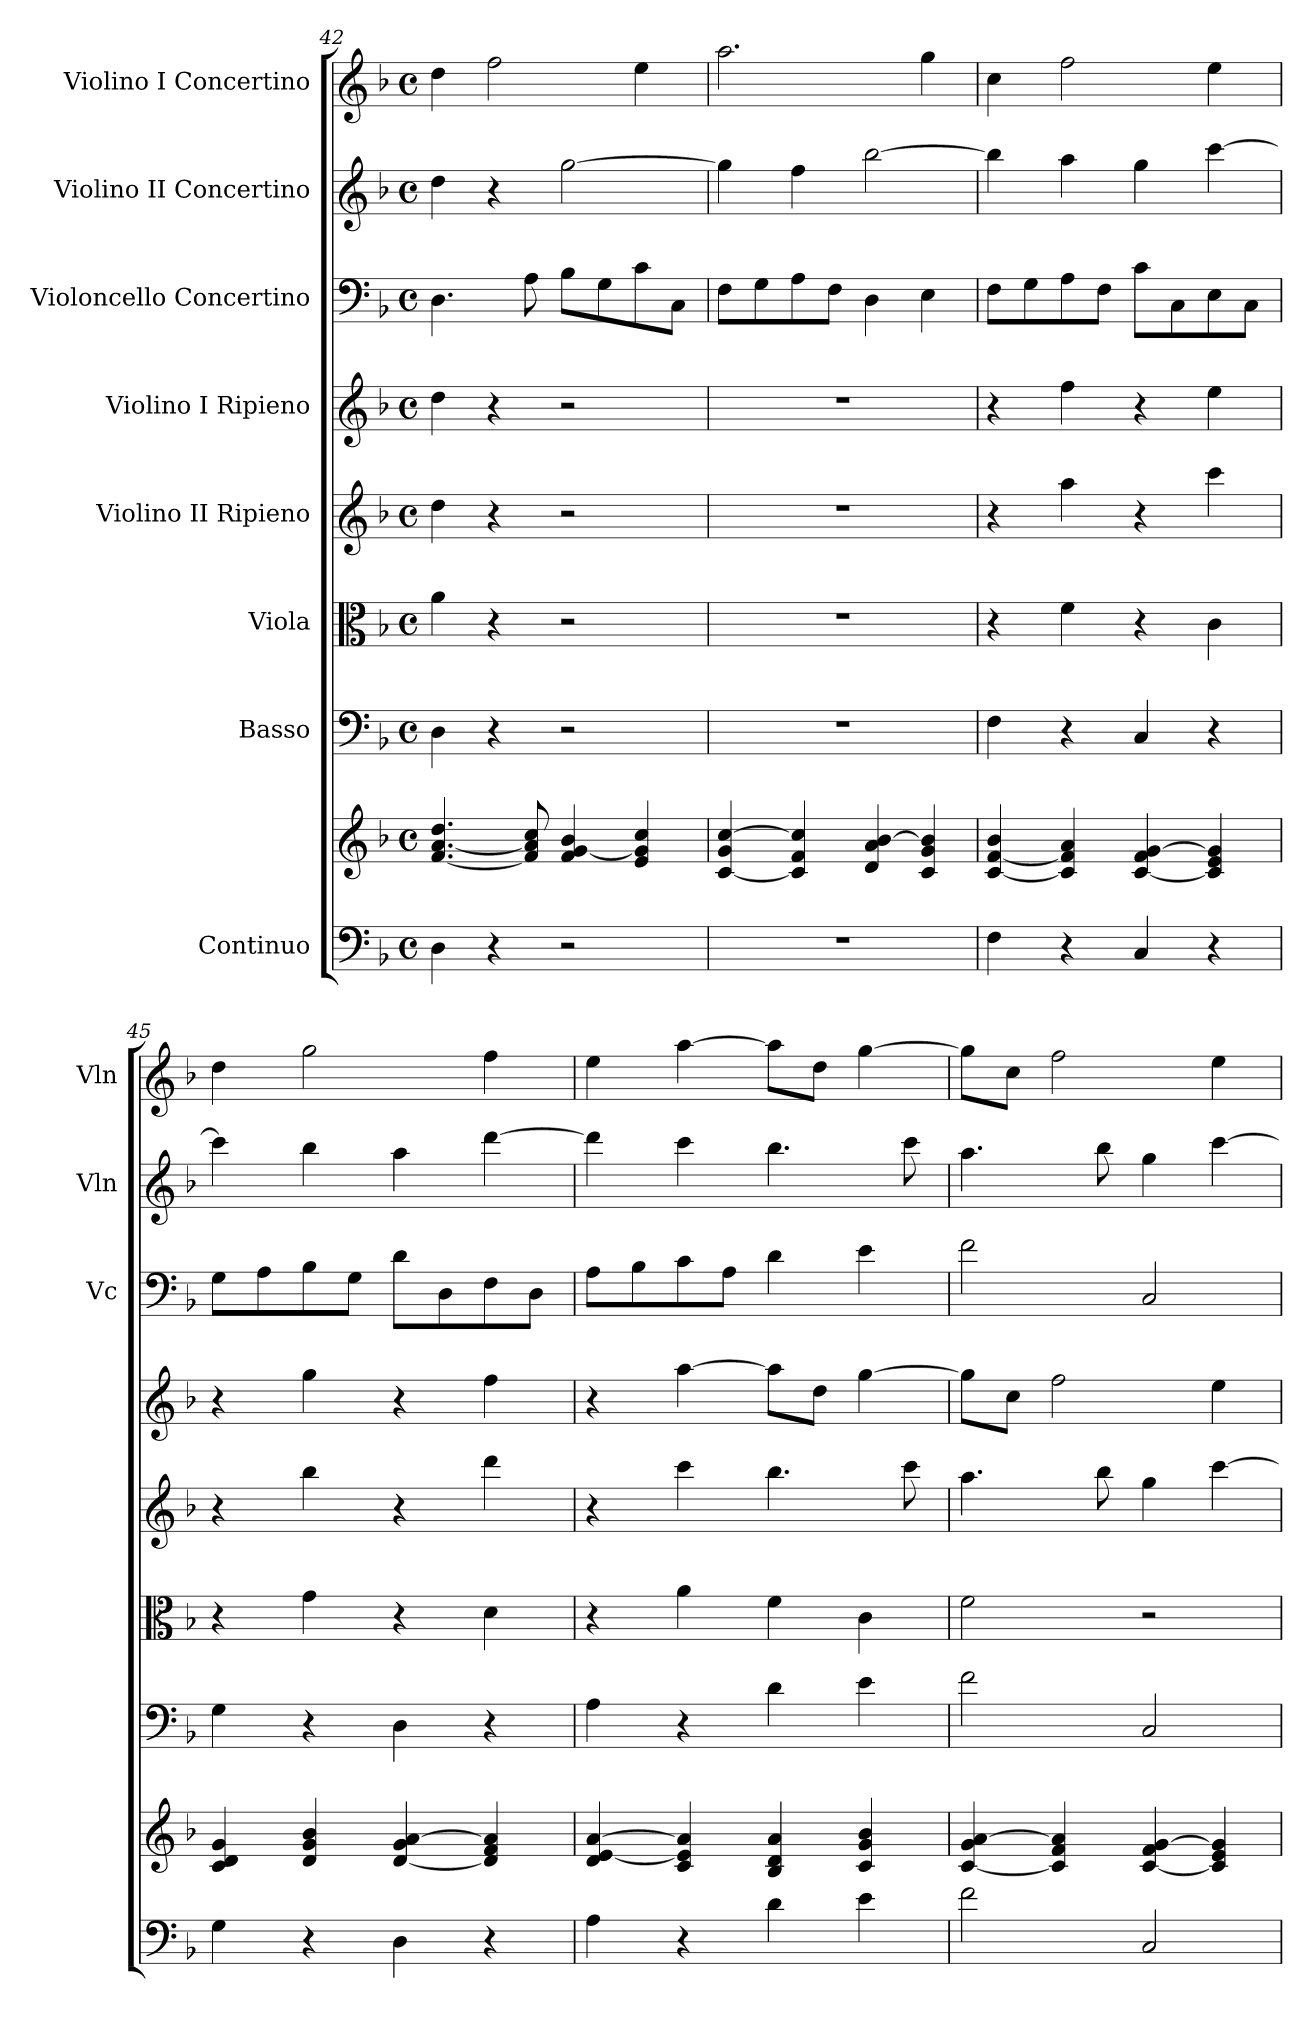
**kern	**kern	**kern	**kern	**kern	**kern	**kern	**kern	**kern
*part8	*part8	*part7	*part6	*part5	*part4	*part3	*part2	*part1
*staff9	*staff8	*staff7	*staff6	*staff5	*staff4	*staff3	*staff2	*staff1
*I"Continuo	*	*I"Basso	*I"Viola	*I"Violino II Ripieno	*I"Violino I Ripieno	*I"Violoncello Concertino	*I"Violino II Concertino	*I"Violino I Concertino
*	*	*	*	*	*	*I'Vc	*I'Vln	*I'Vln
*clefF4	*clefG2	*clefF4	*clefC3	*clefG2	*clefG2	*clefF4	*clefG2	*clefG2
*k[b-]	*k[b-]	*k[b-]	*k[b-]	*k[b-]	*k[b-]	*k[b-]	*k[b-]	*k[b-]
*M4/4	*M4/4	*M4/4	*M4/4	*M4/4	*M4/4	*M4/4	*M4/4	*M4/4
*met(c)	*met(c)	*met(c)	*met(c)	*met(c)	*met(c)	*met(c)	*met(c)	*met(c)
=42	=42	=42	=42	=42	=42	=42	=42	=42
4D\	[4.f/ [4.a/ 4.dd/	4D\	4a\	4dd\	4dd\	4.D\	4dd\	4dd\
4r	.	4r	4r	4r	4r	.	4r	2ff\
.	8f/] 8a/] 8cc/	.	.	.	.	8A\	.	.
2r	4f/ [4g/ 4b-/	2r	2r	2r	2r	8B-\L	[2gg\	.
.	.	.	.	.	.	8G\	.	.
.	4e/ 4g/] 4cc/	.	.	.	.	8c\	.	4ee\
.	.	.	.	.	.	8C\J	.	.
=43	=43	=43	=43	=43	=43	=43	=43	=43
1r	[4c/ 4g/ [4cc/	1r	1r	1r	1r	8F\L	4gg\]	2.aa\
.	.	.	.	.	.	8G\	.	.
.	4c/] 4f/ 4cc/]	.	.	.	.	8A\	4ff\	.
.	.	.	.	.	.	8F\J	.	.
.	4d/ 4a/ [4b-/	.	.	.	.	4D\	[2bb-\	.
.	4c/ 4g/ 4b-/]	.	.	.	.	4E\	.	4gg\
=44	=44	=44	=44	=44	=44	=44	=44	=44
4F\	[4c/ [4f/ 4b-/	4F\	4r	4r	4r	8F\L	4bb-\]	4cc\
.	.	.	.	.	.	8G\	.	.
4r	4c/] 4f/] 4a/	4r	4f\	4aa\	4ff\	8A\	4aa\	2ff\
.	.	.	.	.	.	8F\J	.	.
4C/	[4c/ 4f/ [4g/	4C/	4r	4r	4r	8c\L	4gg\	.
.	.	.	.	.	.	8C\	.	.
4r	4c/] 4e/ 4g/]	4r	4c\	4ccc\	4ee\	8E\	[4ccc\	4ee\
.	.	.	.	.	.	8C\J	.	.
=45	=45	=45	=45	=45	=45	=45	=45	=45
4G\	4c/ 4d/ 4g/	4G\	4r	4r	4r	8G\L	4ccc\]	4dd\
.	.	.	.	.	.	8A\	.	.
4r	4d/ 4g/ 4b-/	4r	4g\	4bb-\	4gg\	8B-\	4bb-\	2gg\
.	.	.	.	.	.	8G\J	.	.
4D\	[4d/ 4g/ [4a/	4D\	4r	4r	4r	8d\L	4aa\	.
.	.	.	.	.	.	8D\	.	.
4r	4d/] 4f/ 4a/]	4r	4d\	4ddd\	4ff\	8F\	[4ddd\	4ff\
.	.	.	.	.	.	8D\J	.	.
=46	=46	=46	=46	=46	=46	=46	=46	=46
4A\	4d/ [4e/ [4a/	4A\	4r	4r	4r	8A\L	4ddd\]	4ee\
.	.	.	.	.	.	8B-\	.	.
4r	4c/ 4e/] 4a/]	4r	4a\	4ccc\	[4aa\	8c\	4ccc\	[4aa\
.	.	.	.	.	.	8A\J	.	.
4d\	4B-/ 4d/ 4a/	4d\	4f\	4.bb-\	8aa\L]	4d\	4.bb-\	8aa\L]
.	.	.	.	.	8dd\J	.	.	8dd\J
4e\	4c/ 4g/ 4b-/	4e\	4c\	.	[4gg\	4e\	.	[4gg\
.	.	.	.	8ccc\	.	.	8ccc\	.
=47	=47	=47	=47	=47	=47	=47	=47	=47
2f\	[4c/ 4g/ [4a/	2f\	2f\	4.aa\	8gg\L]	2f\	4.aa\	8gg\L]
.	.	.	.	.	8cc\J	.	.	8cc\J
.	4c/] 4f/ 4a/]	.	.	.	2ff\	.	.	2ff\
.	.	.	.	8bb-\	.	.	8bb-\	.
2C/	[4c/ 4f/ [4g/	2C/	2r	4gg\	.	2C/	4gg\	.
.	4c/] 4e/ 4g/]	.	.	[4ccc\	4ee\	.	[4ccc\	4ee\
=	=	=	=	=	=	=	=	=
*-	*-	*-	*-	*-	*-	*-	*-	*-
